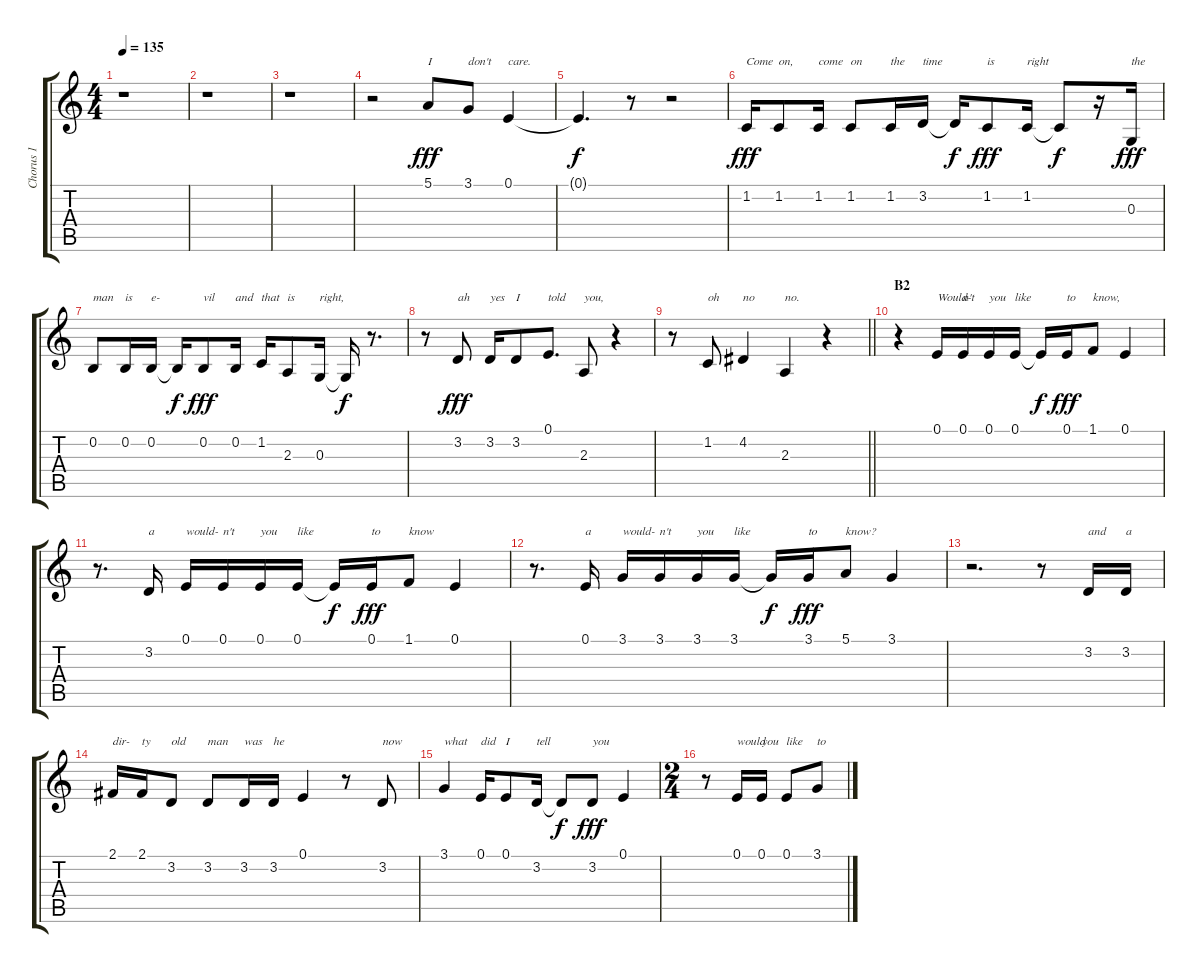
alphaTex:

\track ("Chorus 1" "Chorus 1") {instrument lead6voice}
\staff {score tabs}
\tuning (E4 B3 G3 D3 A2 E2) {hide}
\ts (4 4)
\tempo 135
\clef g2
\ks c
r.1{dy fff} |
r.1 |
r.1 |
r.2 5.1.8{txt "I"} 3.1.8{txt "don't"} 0.1.4{txt "care."} |
0.1{t}.4{d dy f} r.8 r.2 |
1.2.16{txt "Come" dy fff} 1.2.8{txt "on,"} 1.2.16{txt "come"} 1.2.8{txt "on"} 1.2.16{txt "the"} 3.2.16{txt "time"} 3.2{t}.16{dy f} 1.2.8{txt "is" dy fff} 1.2.16{txt "right"} 1.2{t}.8{dy f} r.16 0.3.16{txt "the" dy fff} |
0.2.8{txt "man"} 0.2.16{txt "is"} 0.2.16{txt "e-"} 0.2{t}.16{dy f} 0.2.8{txt "vil" dy fff} 0.2.16{txt "and"} 1.2.16{txt "that"} 2.3.8{txt "is"} 0.3.16{txt "right,"} 0.3{t}.16{dy f} r.8{d} |
r.8 3.2.8{txt "ah" dy fff} 3.2.16{txt "yes"} 3.2.8{txt "I"} 0.1.8{d txt "told"} 2.3.8{txt "you,"} r.4 |
\barLineRight lightlight
r.8 1.2.8{txt "oh"} 4.2.4{txt "no"} 2.3.4{txt "no."} r.4 |
\section ("" "B2")
r.4 0.1.16{txt "Would-"} 0.1.16{txt "n't"} 0.1.16{txt "you"} 0.1.16{txt "like"} 0.1{t}.16{dy f} 0.1.16{txt "to" dy fff} 1.1.8{txt "know,"} 0.1.4 |
r.8{d} 3.2.16{txt "a"} 0.1.16{txt "would-"} 0.1.16{txt "n't"} 0.1.16{txt "you"} 0.1.16{txt "like"} 0.1{t}.16{dy f} 0.1.16{txt "to" dy fff} 1.1.8{txt "know"} 0.1.4 |
r.8{d} 0.1.16{txt "a"} 3.1.16{txt "would-"} 3.1.16{txt "n't"} 3.1.16{txt "you"} 3.1.16{txt "like"} 3.1{t}.16{dy f} 3.1.16{txt "to" dy fff} 5.1.8{txt "know?"} 3.1.4 |
r.2{d} r.8 3.2.16{txt "and"} 3.2.16{txt "a"} |
2.1.16{txt "dir-"} 2.1.16{txt "ty"} 3.2.8{txt "old"} 3.2.8{txt "man"} 3.2.16{txt "was"} 3.2.16{txt "he"} 0.1.4 r.8 3.2.8{txt "now"} |
3.1.4{txt "what"} 0.1.16{txt "did"} 0.1.8{txt "I"} 3.2.16{txt "tell"} 3.2{t}.8{dy f} 3.2.8{txt "you" dy fff} 0.1.4 |
\ts (2 4)
r.8 0.1.16{txt "would"} 0.1.16{txt "you"} 0.1.8{txt "like"} 3.1.8{txt "to"}
